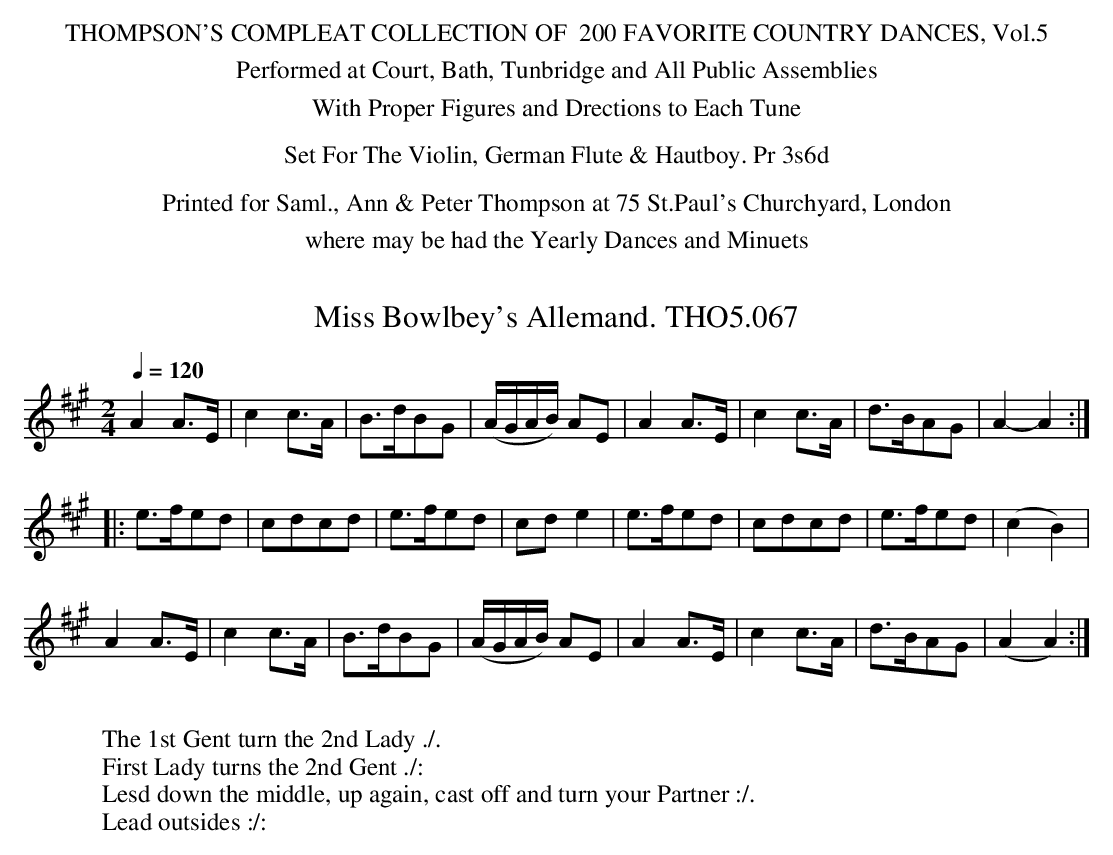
X:1
T:Miss Bowlbey's Allemand. THO5.067
M:2/4
L:1/8
Q:1/4=120
K:A
A2 A>E|c2 c>A|B>dBG|(A/G/A/B/) AE|A2 A>E|c2 c>A|d>BAG|A2-A2:|
|:e>fed|cdcd|e>fed|cd e2|e>fed|cdcd|e>fed|(c2B2)|
A2 A>E|c2 c>A|B>dBG|(A/G/A/B/) AE|A2 A>E|c2 c>A|d>BAG|(A2 A2):|
W:
W:The 1st Gent turn the 2nd Lady ./.
W:First Lady turns the 2nd Gent ./:
W:Lesd down the middle, up again, cast off and turn your Partner :/.
W:Lead outsides :/:
